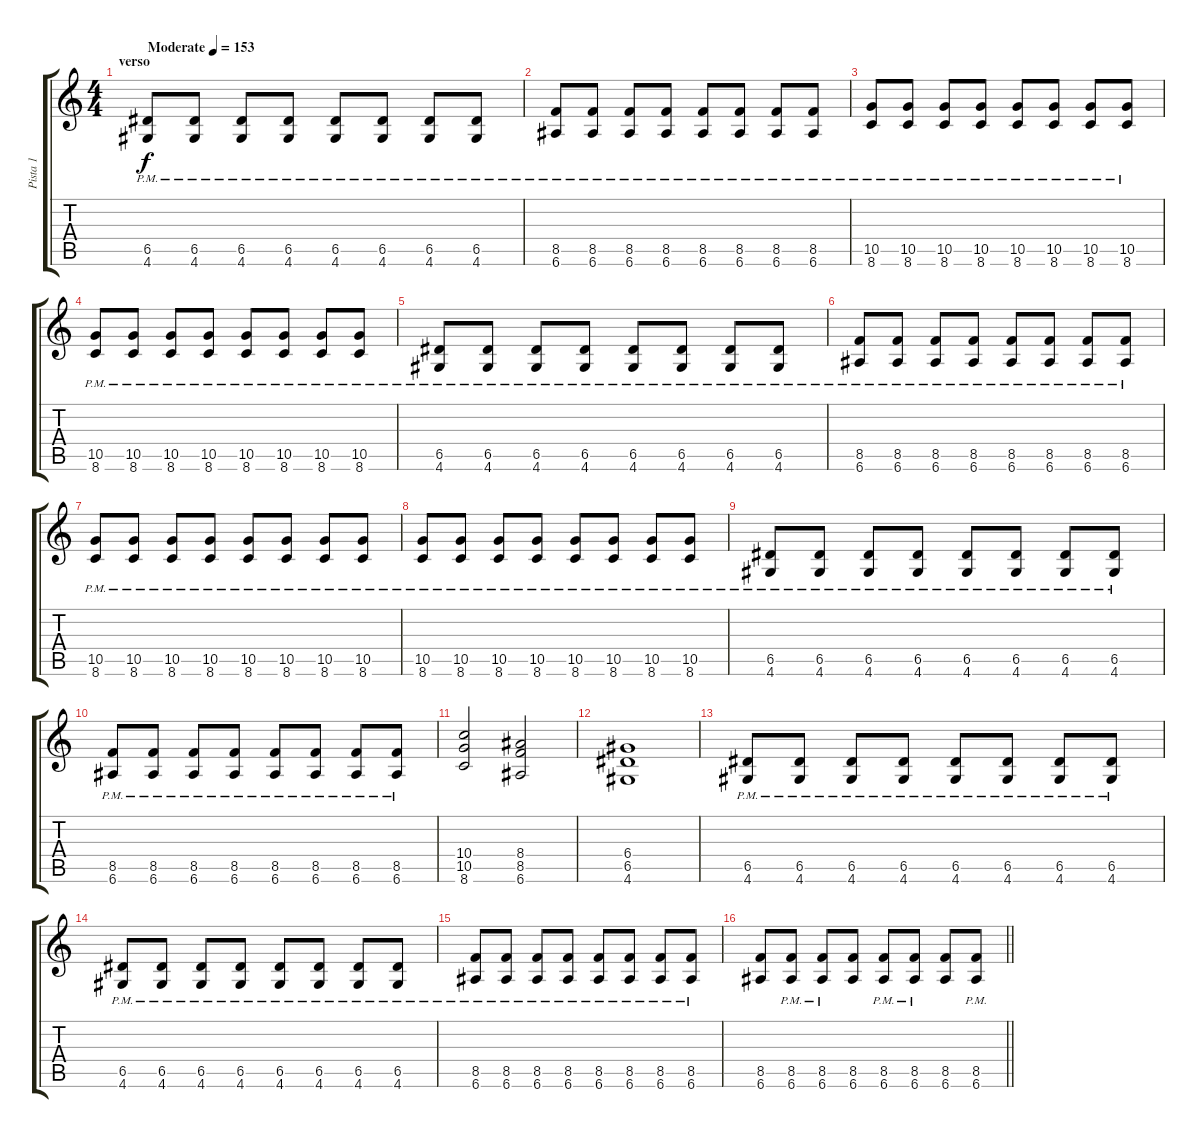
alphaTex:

\track ("Pista 1" "Pista 1") {instrument overdrivenguitar}
\staff {score tabs}
\tuning (E4 B3 G3 D3 A2 E2) {hide}
\ts (4 4)
\section ("" "verso")
\tempo (153 "Moderate")
\clef g2
\ks c
(6.5{pm} 4.6{pm}).8{dy f instrument overdrivenguitar} (6.5{pm} 4.6{pm}).8 (6.5{pm} 4.6{pm}).8 (6.5{pm} 4.6{pm}).8 (6.5{pm} 4.6{pm}).8 (6.5{pm} 4.6{pm}).8 (6.5{pm} 4.6{pm}).8 (6.5{pm} 4.6{pm}).8 |
(8.5{pm} 6.6{pm}).8 (8.5{pm} 6.6{pm}).8 (8.5{pm} 6.6{pm}).8 (8.5{pm} 6.6{pm}).8 (8.5{pm} 6.6{pm}).8 (8.5{pm} 6.6{pm}).8 (8.5{pm} 6.6{pm}).8 (8.5{pm} 6.6{pm}).8 |
(10.5{pm} 8.6{pm}).8 (10.5{pm} 8.6{pm}).8 (10.5{pm} 8.6{pm}).8 (10.5{pm} 8.6{pm}).8 (10.5{pm} 8.6{pm}).8 (10.5{pm} 8.6{pm}).8 (10.5{pm} 8.6{pm}).8 (10.5{pm} 8.6{pm}).8 |
(10.5{pm} 8.6{pm}).8 (10.5{pm} 8.6{pm}).8 (10.5{pm} 8.6{pm}).8 (10.5{pm} 8.6{pm}).8 (10.5{pm} 8.6{pm}).8 (10.5{pm} 8.6{pm}).8 (10.5{pm} 8.6{pm}).8 (10.5{pm} 8.6{pm}).8 |
(6.5{pm} 4.6{pm}).8 (6.5{pm} 4.6{pm}).8 (6.5{pm} 4.6{pm}).8 (6.5{pm} 4.6{pm}).8 (6.5{pm} 4.6{pm}).8 (6.5{pm} 4.6{pm}).8 (6.5{pm} 4.6{pm}).8 (6.5{pm} 4.6{pm}).8 |
(8.5{pm} 6.6{pm}).8 (8.5{pm} 6.6{pm}).8 (8.5{pm} 6.6{pm}).8 (8.5{pm} 6.6{pm}).8 (8.5{pm} 6.6{pm}).8 (8.5{pm} 6.6{pm}).8 (8.5{pm} 6.6{pm}).8 (8.5{pm} 6.6{pm}).8 |
(10.5{pm} 8.6{pm}).8 (10.5{pm} 8.6{pm}).8 (10.5{pm} 8.6{pm}).8 (10.5{pm} 8.6{pm}).8 (10.5{pm} 8.6{pm}).8 (10.5{pm} 8.6{pm}).8 (10.5{pm} 8.6{pm}).8 (10.5{pm} 8.6{pm}).8 |
(10.5{pm} 8.6{pm}).8 (10.5{pm} 8.6{pm}).8 (10.5{pm} 8.6{pm}).8 (10.5{pm} 8.6{pm}).8 (10.5{pm} 8.6{pm}).8 (10.5{pm} 8.6{pm}).8 (10.5{pm} 8.6{pm}).8 (10.5{pm} 8.6{pm}).8 |
(6.5{pm} 4.6{pm}).8 (6.5{pm} 4.6{pm}).8 (6.5{pm} 4.6{pm}).8 (6.5{pm} 4.6{pm}).8 (6.5{pm} 4.6{pm}).8 (6.5{pm} 4.6{pm}).8 (6.5{pm} 4.6{pm}).8 (6.5{pm} 4.6{pm}).8 |
(8.5{pm} 6.6{pm}).8 (8.5{pm} 6.6{pm}).8 (8.5{pm} 6.6{pm}).8 (8.5{pm} 6.6{pm}).8 (8.5{pm} 6.6{pm}).8 (8.5{pm} 6.6{pm}).8 (8.5{pm} 6.6{pm}).8 (8.5{pm} 6.6{pm}).8 |
(10.4 10.5 8.6).2 (8.4 8.5 6.6).2 |
(6.4 6.5 4.6).1 |
(6.5{pm} 4.6{pm}).8 (6.5{pm} 4.6{pm}).8 (6.5{pm} 4.6{pm}).8 (6.5{pm} 4.6{pm}).8 (6.5{pm} 4.6{pm}).8 (6.5{pm} 4.6{pm}).8 (6.5{pm} 4.6{pm}).8 (6.5{pm} 4.6{pm}).8 |
(6.5{pm} 4.6{pm}).8 (6.5{pm} 4.6{pm}).8 (6.5{pm} 4.6{pm}).8 (6.5{pm} 4.6{pm}).8 (6.5{pm} 4.6{pm}).8 (6.5{pm} 4.6{pm}).8 (6.5{pm} 4.6{pm}).8 (6.5{pm} 4.6{pm}).8 |
(8.5{pm} 6.6{pm}).8 (8.5{pm} 6.6{pm}).8 (8.5{pm} 6.6{pm}).8 (8.5{pm} 6.6{pm}).8 (8.5{pm} 6.6{pm}).8 (8.5{pm} 6.6{pm}).8 (8.5{pm} 6.6{pm}).8 (8.5{pm} 6.6{pm}).8 |
\barLineRight lightlight
(8.5 6.6).8 (8.5{pm} 6.6{pm}).8 (8.5{pm} 6.6{pm}).8 (8.5 6.6).8 (8.5{pm} 6.6{pm}).8 (8.5{pm} 6.6{pm}).8 (8.5 6.6).8 (8.5{pm} 6.6{pm}).8
